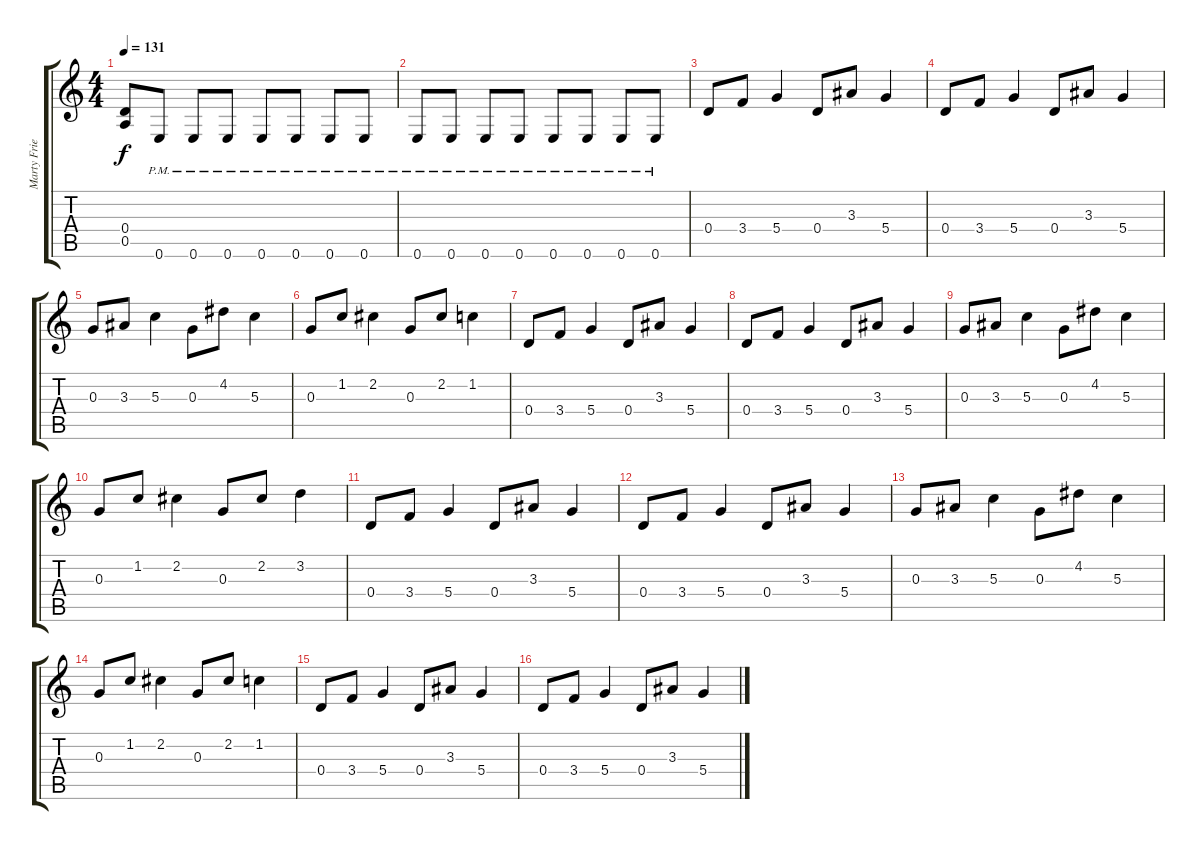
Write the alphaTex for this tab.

\track ("Marty Friedman" "Marty Frie") {instrument distortionguitar}
\staff {score tabs}
\tuning (E4 B3 G3 D3 A2 E2) {hide}
\ts (4 4)
\tempo 131
\clef g2
\ks c
(0.4{t} 0.5{t}).8{dy f} 0.6{pm}.8 0.6{pm}.8 0.6{pm}.8 0.6{pm}.8 0.6{pm}.8 0.6{pm}.8 0.6{pm}.8 |
0.6{pm}.8 0.6{pm}.8 0.6{pm}.8 0.6{pm}.8 0.6{pm}.8 0.6{pm}.8 0.6{pm}.8 0.6{pm}.8 |
0.4.8 3.4.8 5.4.4 0.4.8 3.3.8 5.4.4 |
0.4.8 3.4.8 5.4.4 0.4.8 3.3.8 5.4.4 |
0.3.8 3.3.8 5.3.4 0.3.8 4.2.8 5.3.4 |
0.3.8 1.2.8 2.2.4 0.3.8 2.2.8 1.2.4 |
0.4.8 3.4.8 5.4.4 0.4.8 3.3.8 5.4.4 |
0.4.8 3.4.8 5.4.4 0.4.8 3.3.8 5.4.4 |
0.3.8 3.3.8 5.3.4 0.3.8 4.2.8 5.3.4 |
0.3.8 1.2.8 2.2.4 0.3.8 2.2.8 3.2.4 |
0.4.8 3.4.8 5.4.4 0.4.8 3.3.8 5.4.4 |
0.4.8 3.4.8 5.4.4 0.4.8 3.3.8 5.4.4 |
0.3.8 3.3.8 5.3.4 0.3.8 4.2.8 5.3.4 |
0.3.8 1.2.8 2.2.4 0.3.8 2.2.8 1.2.4 |
0.4.8 3.4.8 5.4.4 0.4.8 3.3.8 5.4.4 |
0.4.8 3.4.8 5.4.4 0.4.8 3.3.8 5.4.4
